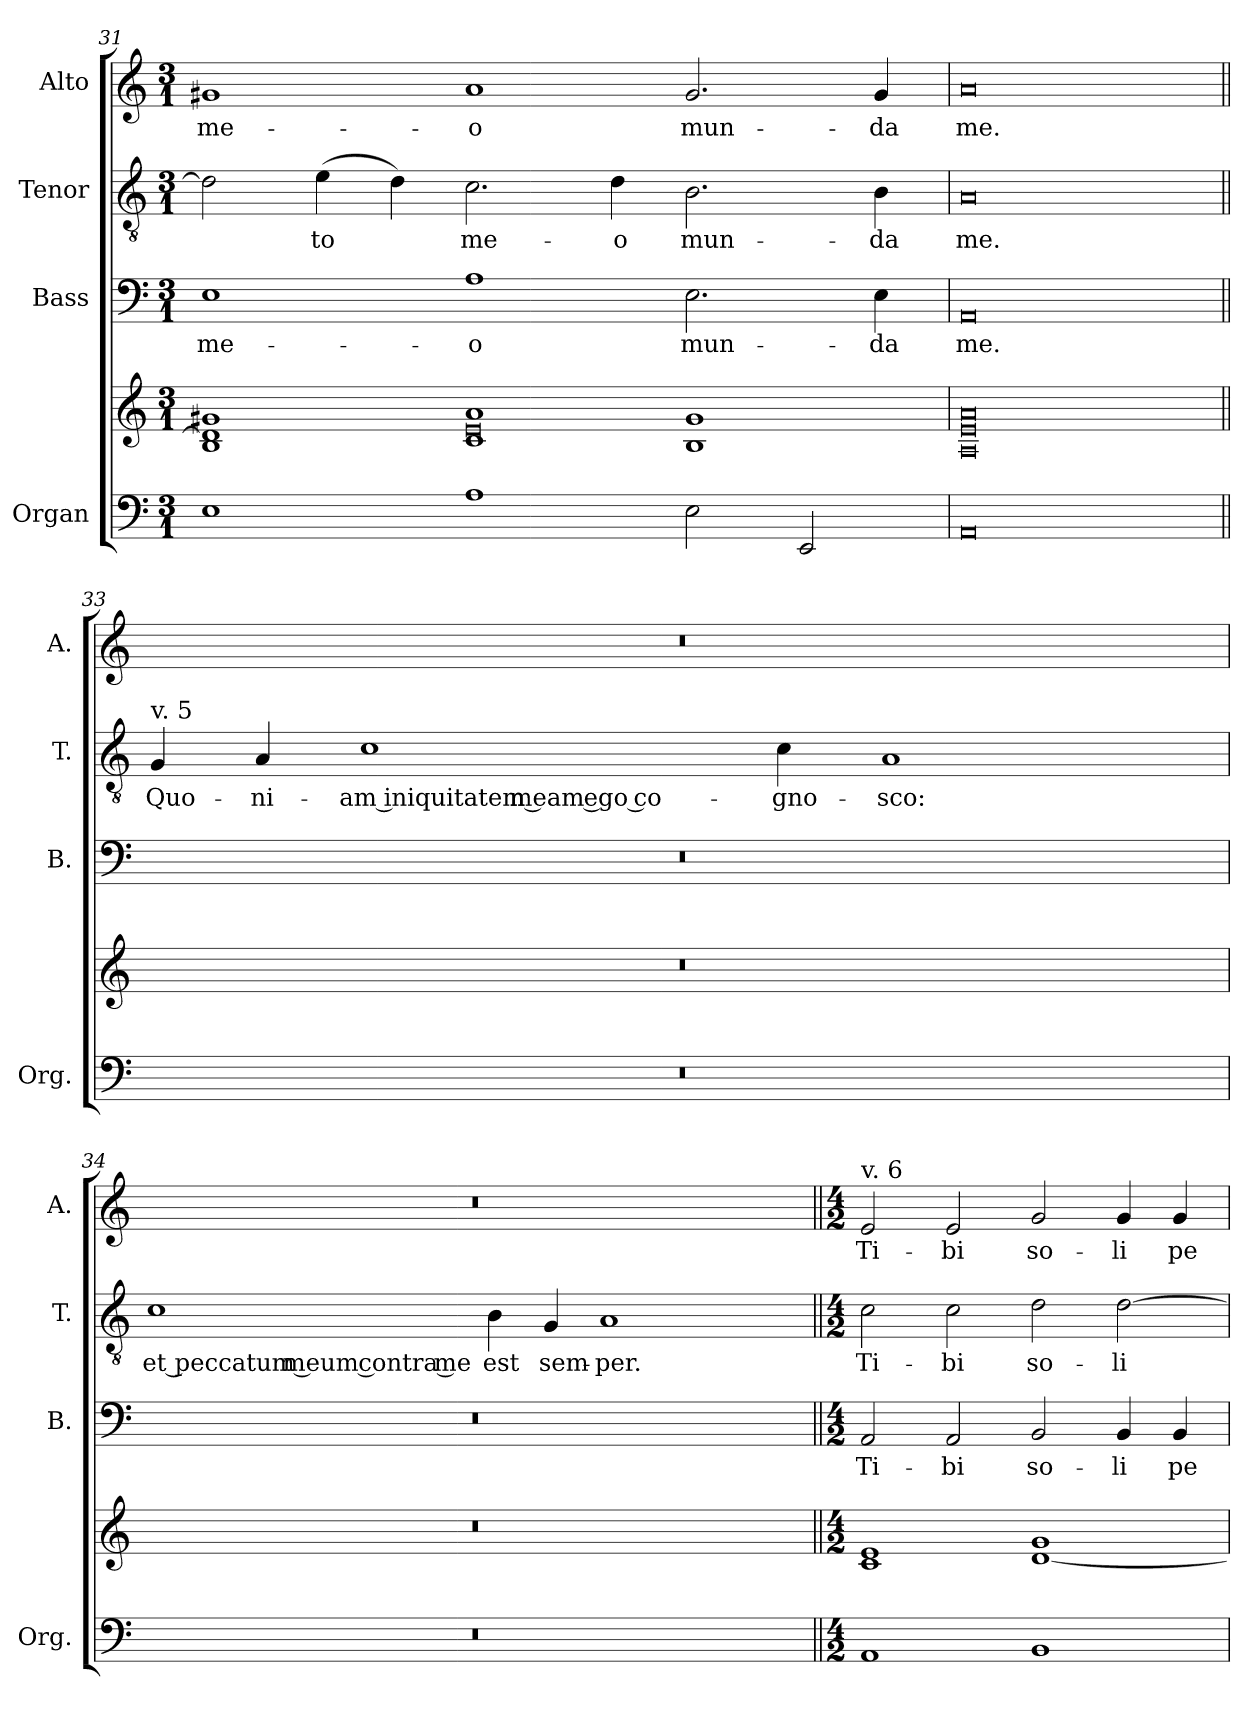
**kern	**kern	**kern	**text	**kern	**text	**kern	**text
*part4	*part4	*part3	*part3	*part2	*part2	*part1	*part1
*staff5	*staff4	*staff3	*staff3	*staff2	*staff2	*staff1	*staff1
*I"Organ	*	*I"Bass	*	*I"Tenor	*	*I"Alto	*
*I'Org.	*	*I'B.	*	*I'T.	*	*I'A.	*
*clefF4	*clefG2	*clefF4	*	*clefGv2	*	*clefG2	*
*	*	*	*	*ITrd7c12	*	*	*
*k[]	*k[]	*k[]	*	*k[]	*	*k[]	*
*C:	*C:	*C:	*	*C:	*	*C:	*
*M3/1	*M3/1	*M3/1	*	*M3/1	*	*M3/1	*
=31	=31	=31	=31	=31	=31	=31	=31
*	*^	*	*	*	*	*	*
!	!	!	!	!LO:LY:b:color=#000000	!	!	!	!
!	!	!	!	!	!	!	!	!LO:LY:b:color=#000000
1Ei	1g#Xi	1Bi 1di]	1Ei	me-	2Di\]	.	1g#Xi	me-
!	!	!	!	!	!	!LO:LY:b:color=#000000	!	!
.	.	.	.	.	(4Ei\	-to	.	.
.	.	.	.	.	4Di\)	.	.	.
!	!	!	!	!LO:LY:b:color=#000000	!	!	!	!
!	!	!	!	!	!	!LO:LY:b:color=#000000	!	!
!	!	!	!	!	!	!	!	!LO:LY:b:color=#000000
1Ai	1ci 1ai	0ei	1Ai	-o	2.Ci\	me-	1ai	-o
!	!	!	!	!	!	!LO:LY:b:color=#000000	!	!
.	.	.	.	.	4Di\	-o	.	.
!	!	!	!	!LO:LY:b:color=#000000	!	!	!	!
!	!	!	!	!	!	!LO:LY:b:color=#000000	!	!
!	!	!	!	!	!	!	!	!LO:LY:b:color=#000000
2Ei\	1Bi 1g#i	.	2.Ei\	mun-	2.BBi\	mun-	2.g#i/	mun-
2EEi/	.	.	.	.	.	.	.	.
!	!	!	!	!LO:LY:b:color=#000000	!	!	!	!
!	!	!	!	!	!	!LO:LY:b:color=#000000	!	!
!	!	!	!	!	!	!	!	!LO:LY:b:color=#000000
.	.	.	4Ei\	-da	4BBi\	-da	4g#i/	-da
*	*v	*v	*	*	*	*	*	*
=32	=32	=32	=32	=32	=32	=32	=32
!	!	!	!LO:LY:b:color=#000000	!	!	!	!
!	!	!	!	!	!LO:LY:b:color=#000000	!	!
!	!	!	!	!	!	!	!LO:LY:b:color=#000000
0AAi	0Ai 0ei 0ai	0AAi	me.	0AAi	me.	0ai	me.
!!LO:PB:g=z
=33||	=33||	=33||	=33||	=33||	=33||	=33||	=33||
!LO:N:vis=1	!LO:N:vis=1	!LO:N:vis=1	!	!	!	!	!
!	!	!	!	!LO:TX:a:t=v. 5	!	!	!
!	!	!	!	!	!LO:LY:b:color=#000000	!LO:N:vis=1	!
0.r	0.r	0.r	.	4GGi/	Quo-	0.r	.
!	!	!	!	!	!LO:LY:b:color=#000000	!	!
.	.	.	.	4AAi/	-ni-	.	.
!	!	!	!	!	!LO:LY:b:color=#000000	!	!
.	.	.	.	1Ci	-am iniquitatem meam ego co-	.	.
!	!	!	!	!	!LO:LY:b:color=#000000	!	!
.	.	.	.	4Ci\	-gno-	.	.
!	!	!	!	!	!LO:LY:b:color=#000000	!	!
.	.	.	.	1AAi	-sco:	.	.
.	.	.	.	4ryy	.	.	.
=34	=34	=34	=34	=34	=34	=34	=34
!LO:N:vis=1	!LO:N:vis=1	!LO:N:vis=1	!	!	!	!	!
!	!	!	!	!	!LO:LY:b:color=#000000	!LO:N:vis=1	!
0.r	0.r	0.r	.	1Ci	et peccatum meum contra me	0.r	.
!	!	!	!	!	!LO:LY:b:color=#000000	!	!
.	.	.	.	4BBi\	est	.	.
!	!	!	!	!	!LO:LY:b:color=#000000	!	!
.	.	.	.	4GGi/	sem-	.	.
!	!	!	!	!	!LO:LY:b:color=#000000	!	!
.	.	.	.	1AAi	-per.	.	.
.	.	.	.	2ryy	.	.	.
!!LO:LB:g=z
=35||	=35||	=35||	=35||	=35||	=35||	=35||	=35||
*M4/2	*M4/2	*M4/2	*	*M4/2	*	*M4/2	*
!	!	!	!LO:LY:b:color=#000000	!	!	!	!
!	!	!	!	!	!LO:LY:b:color=#000000	!	!
!	!	!	!	!	!	!LO:TX:a:t=v. 6	!
!	!	!	!	!	!	!	!LO:LY:b:color=#000000
1AAi	1ci 1ei	2AAi/	Ti-	2Ci\	Ti-	2ei/	Ti-
!	!	!	!LO:LY:b:color=#000000	!	!	!	!
!	!	!	!	!	!LO:LY:b:color=#000000	!	!
!	!	!	!	!	!	!	!LO:LY:b:color=#000000
.	.	2AAi/	-bi	2Ci\	-bi	2ei/	-bi
!	!	!	!LO:LY:b:color=#000000	!	!	!	!
!	!	!	!	!	!LO:LY:b:color=#000000	!	!
!	!	!	!	!	!	!	!LO:LY:b:color=#000000
1BBi	[1di 1gi	2BBi/	so-	2Di\	so-	2gi/	so-
!	!	!	!LO:LY:b:color=#000000	!	!	!	!
!	!	!	!	!	!LO:LY:b:color=#000000	!	!
!	!	!	!	!	!	!	!LO:LY:b:color=#000000
.	.	4BBi/	-li	[2Di\	-li	4gi/	-li
!	!	!	!LO:LY:b:color=#000000	!	!	!	!
!	!	!	!	!	!	!	!LO:LY:b:color=#000000
.	.	4BBi/	pe-	.	.	4gi/	pe-
=	=	=	=	=	=	=	=
*-	*-	*-	*-	*-	*-	*-	*-
